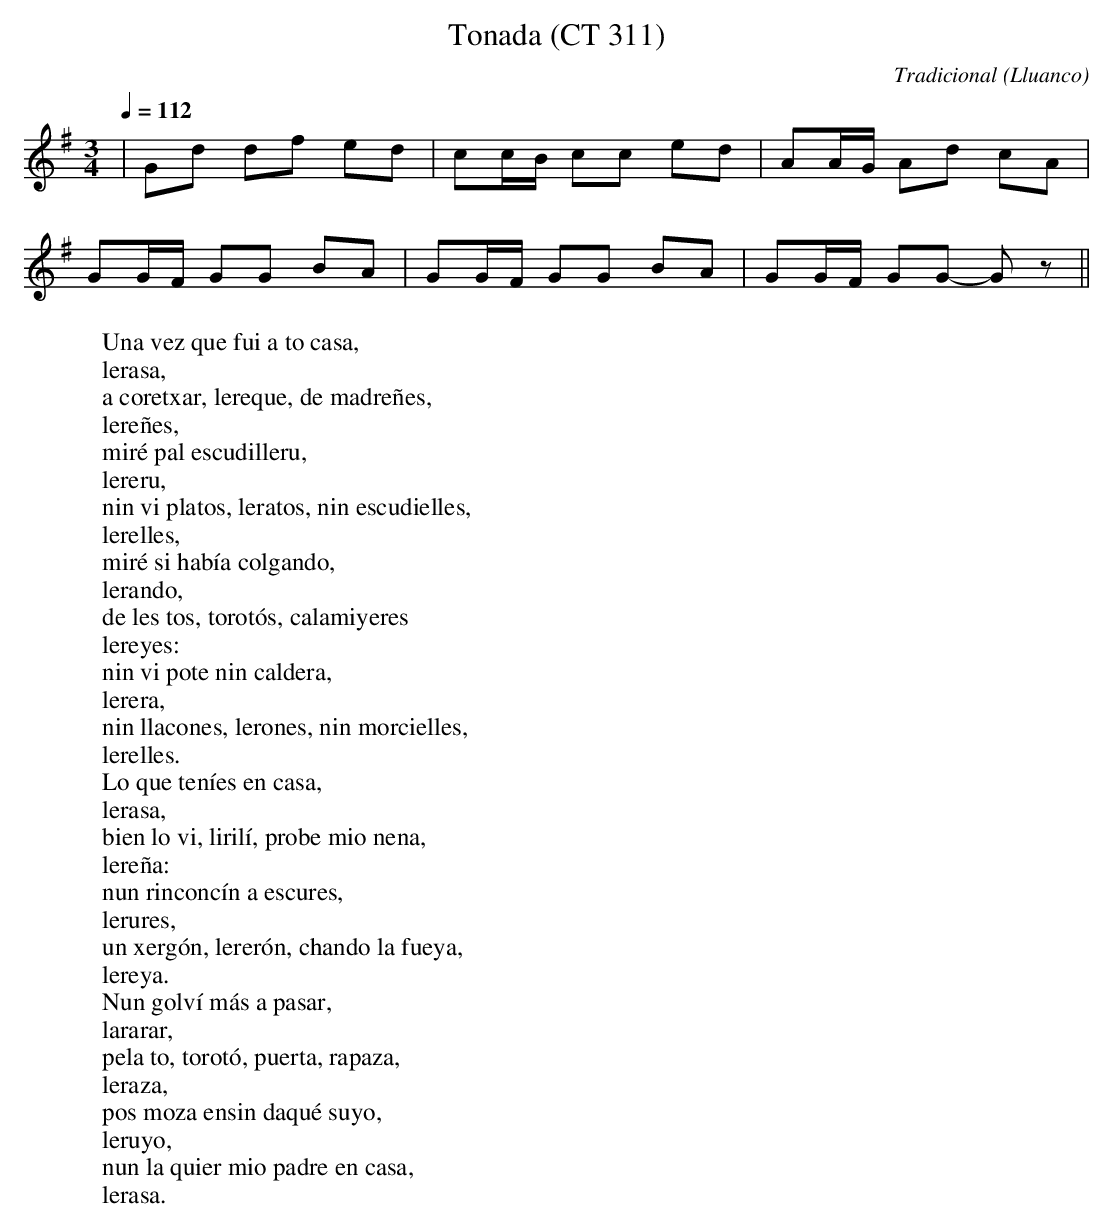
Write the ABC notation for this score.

X:1
T:Tonada (CT 311)
C:Tradicional
O:Lluanco
M:3/4
L:1/8
Q:1/4=112
K:G
|Gd df ed|cc/2B/2 cc ed|AA/2G/2 Ad cA|
GG/2F/2 GG BA|GG/2F/2 GG BA|GG/2F/2 GG- Gz||
W:Una vez que fui a to casa,
W:lerasa,
W:a coretxar, lereque, de madreñes,
W:lereñes,
W:miré pal escudilleru,
W:lereru,
W:nin vi platos, leratos, nin escudielles,
W:lerelles,
W:miré si había colgando,
W:lerando,
W:de les tos, torotós, calamiyeres
W:lereyes:
W:nin vi pote nin caldera,
W:lerera,
W:nin llacones, lerones, nin morcielles,
W:lerelles.
W:Lo que teníes en casa,
W:lerasa,
W:bien lo vi, lirilí, probe mio nena,
W:lereña:
W:nun rinconcín a escures,
W:lerures,
W:un xergón, lererón, chando la fueya,
W:lereya.
W:Nun golví más a pasar,
W:lararar,
W:pela to, torotó, puerta, rapaza,
W:leraza,
W:pos moza ensin daqué suyo,
W:leruyo,
W:nun la quier mio padre en casa,
W:lerasa.
W:
